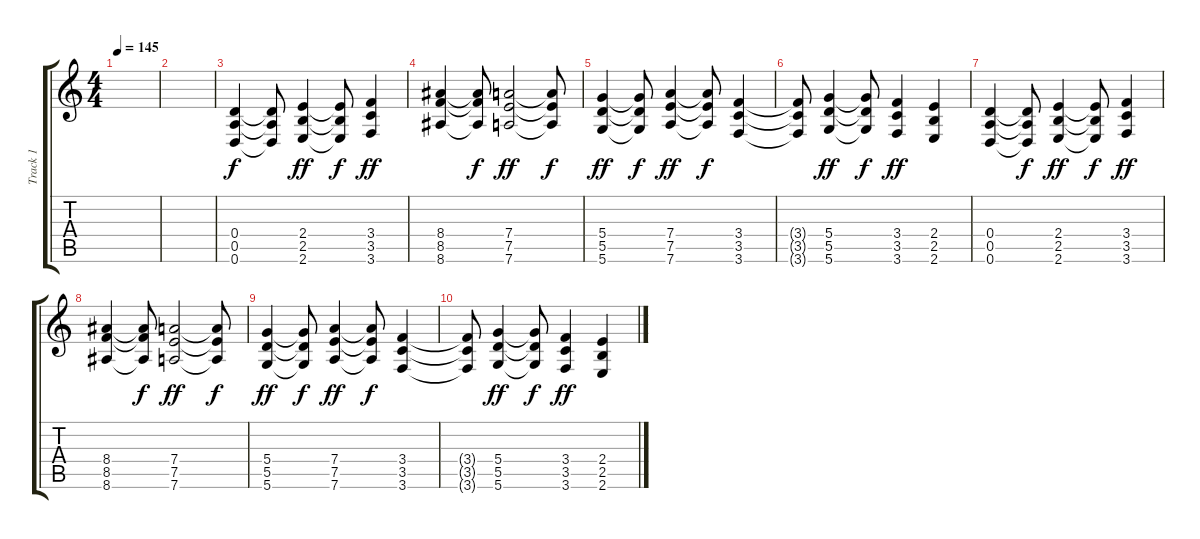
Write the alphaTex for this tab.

\track ("Track 1" "Track 1") {instrument distortionguitar}
\staff {score tabs}
\tuning (E4 B3 G3 D3 A2 D2) {hide}
\ts (4 4)
\tempo 145
\clef g2
\ks c
|
|
(0.4 0.5 0.6).4 (0.4{t} 0.5{t} 0.6{t}).8{dy f} (2.4 2.5 2.6).4{dy ff} (2.4{t} 2.5{t} 2.6{t}).8{dy f} (3.4 3.5 3.6).4{dy ff} |
(8.4 8.5 8.6).4 (8.4{t} 8.5{t} 8.6{t}).8{dy f} (7.4 7.5 7.6).2{dy ff} (7.4{t} 7.5{t} 7.6{t}).8{dy f} |
(5.4 5.5 5.6).4{dy ff} (5.4{t} 5.5{t} 5.6{t}).8{dy f} (7.4 7.5 7.6).4{dy ff} (7.4{t} 7.5{t} 7.6{t}).8{dy f} (3.4 3.5 3.6).4 |
(3.4{t} 3.5{t} 3.6{t}).8 (5.4 5.5 5.6).4{dy ff} (5.4{t} 5.5{t} 5.6{t}).8{dy f} (3.4 3.5 3.6).4{dy ff} (2.4 2.5 2.6).4 |
(0.4 0.5 0.6).4 (0.4{t} 0.5{t} 0.6{t}).8{dy f} (2.4 2.5 2.6).4{dy ff} (2.4{t} 2.5{t} 2.6{t}).8{dy f} (3.4 3.5 3.6).4{dy ff} |
(8.4 8.5 8.6).4 (8.4{t} 8.5{t} 8.6{t}).8{dy f} (7.4 7.5 7.6).2{dy ff} (7.4{t} 7.5{t} 7.6{t}).8{dy f} |
(5.4 5.5 5.6).4{dy ff} (5.4{t} 5.5{t} 5.6{t}).8{dy f} (7.4 7.5 7.6).4{dy ff} (7.4{t} 7.5{t} 7.6{t}).8{dy f} (3.4 3.5 3.6).4 |
(3.4{t} 3.5{t} 3.6{t}).8 (5.4 5.5 5.6).4{dy ff} (5.4{t} 5.5{t} 5.6{t}).8{dy f} (3.4 3.5 3.6).4{dy ff} (2.4 2.5 2.6).4
